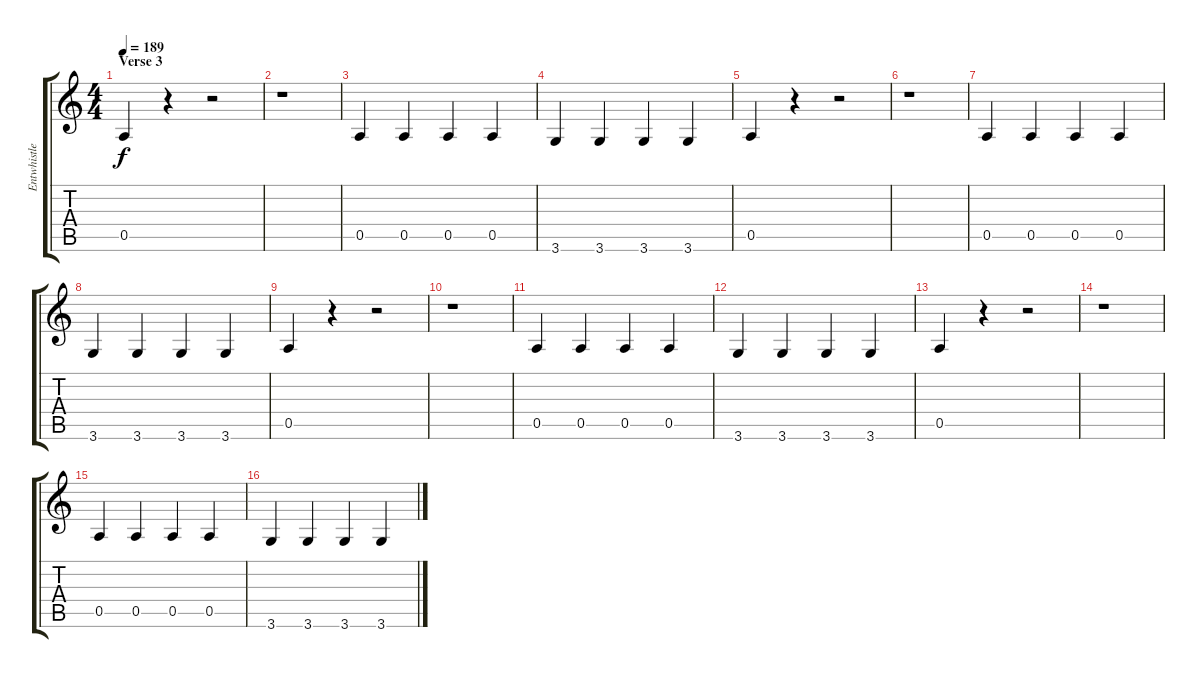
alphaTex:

\track ("Entwhistle 1" "Entwhistle") {instrument electricbassfinger}
\staff {score tabs}
\tuning (E4 B3 G3 D3 A2 E2) {hide}
\ts (4 4)
\section ("" "Verse 3")
\tempo 189
\clef g2
\ks c
0.5.4{dy f} r.4 r.2 |
r.1 |
0.5.4 0.5.4 0.5.4 0.5.4 |
3.6.4 3.6.4 3.6.4 3.6.4 |
0.5.4 r.4 r.2 |
r.1 |
0.5.4 0.5.4 0.5.4 0.5.4 |
3.6.4 3.6.4 3.6.4 3.6.4 |
0.5.4 r.4 r.2 |
r.1 |
0.5.4 0.5.4 0.5.4 0.5.4 |
3.6.4 3.6.4 3.6.4 3.6.4 |
0.5.4 r.4 r.2 |
r.1 |
0.5.4 0.5.4 0.5.4 0.5.4 |
3.6.4 3.6.4 3.6.4 3.6.4
